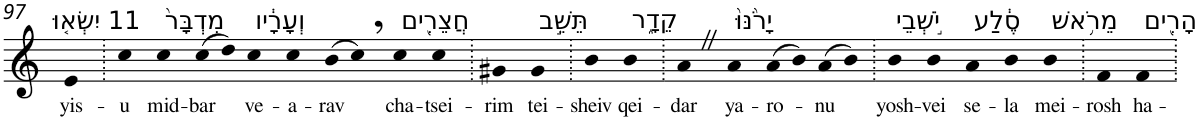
**kern	**text
*part1	*part1
*staff1	*staff1
*I"Piano	*
*I'Pno	*
!!LO:PB:g=z
*clefG2	*
*k[]	*
=97	=97
!LO:TX:a:t=11 יִשְׂא֤וּ	!
!	!LO:LY:b
4e	yis-
=98.	=98.
!	!LO:LY:b
4cc	-u
!LO:TX:a:t=מִדְבָּר֙	!
!	!LO:LY:b
4cc	mid-
!	!LO:LY:b
(8cc	-bar
8dd)	.
!LO:TX:a:t=וְעָרָ֔יו	!
!	!LO:LY:b
4cc	ve-
!	!LO:LY:b
4cc	-a-
!	!LO:LY:b
(8b	-rav
8cc,)	.
!LO:TX:a:t=חֲצֵרִ֖ים	!
!	!LO:LY:b
4cc	cha-
!	!LO:LY:b
4cc	-tsei-
=99.	=99.
!	!LO:LY:b
4g#X	-rim
!LO:TX:a:t=תֵּשֵׁ֣ב	!
!	!LO:LY:b
4g#	tei-
=100.	=100.
!	!LO:LY:b
4b	-sheiv
!LO:TX:a:t=קֵדָ֑ר	!
!	!LO:LY:b
4b	qei-
=101.	=101.
!	!LO:LY:b
4aZ	-dar
!LO:TX:a:t=יָרֹ֙נּוּ֙	!
!	!LO:LY:b
4a	ya-
!	!LO:LY:b
(8a	-ro-
8b)	.
!	!LO:LY:b
(8a	-nu
8b)	.
=102.	=102.
!LO:TX:a:t=יֹ֣שְׁבֵי	!
!	!LO:LY:b
4b	yosh-
!	!LO:LY:b
4b	-vei
!LO:TX:a:t=סֶ֔לַע	!
!	!LO:LY:b
4a	se-
!	!LO:LY:b
4b	-la
!LO:TX:a:t=מֵרֹ֥אשׁ	!
!	!LO:LY:b
4b	mei-
=103.	=103.
!	!LO:LY:b
4f	-rosh
!LO:TX:a:t=הָרִ֖ים	!
!	!LO:LY:b
4f	ha-
=.	=.
*-	*-
